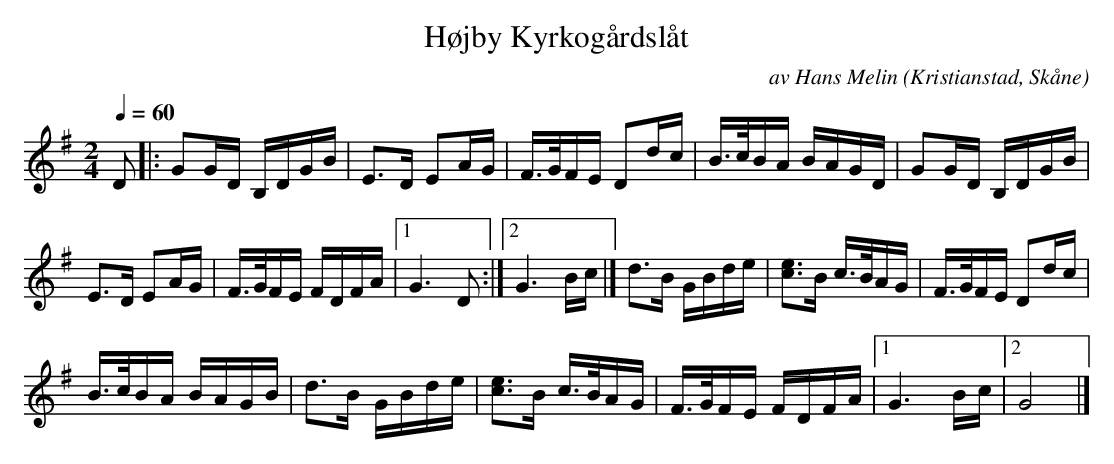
X:1
T:Højby Kyrkogårdslåt
C:av Hans Melin
O:Kristianstad, Skåne
M:2/4
L:1/16
K:G
Q:1/4=60
D2 |: G2GD B,DGB | E3D E2AG | F3/2G/2FE D2dc | B3/2c/2BA BAGD | G2GD B,DGB |
E3D E2AG | F3/2G/2FE FDFA | [1 G6 D2:|[2 G6 Bc |] d3B GBde | [e3c3]B c3/2B/2AG | F3/2G/2FE D2dc|
B3/2c/2BA BAGB | d3B GBde | [e3c3]B c3/2B/2AG | F3/2G/2FE FDFA | [1 G6 Bc | [2 G8|]
